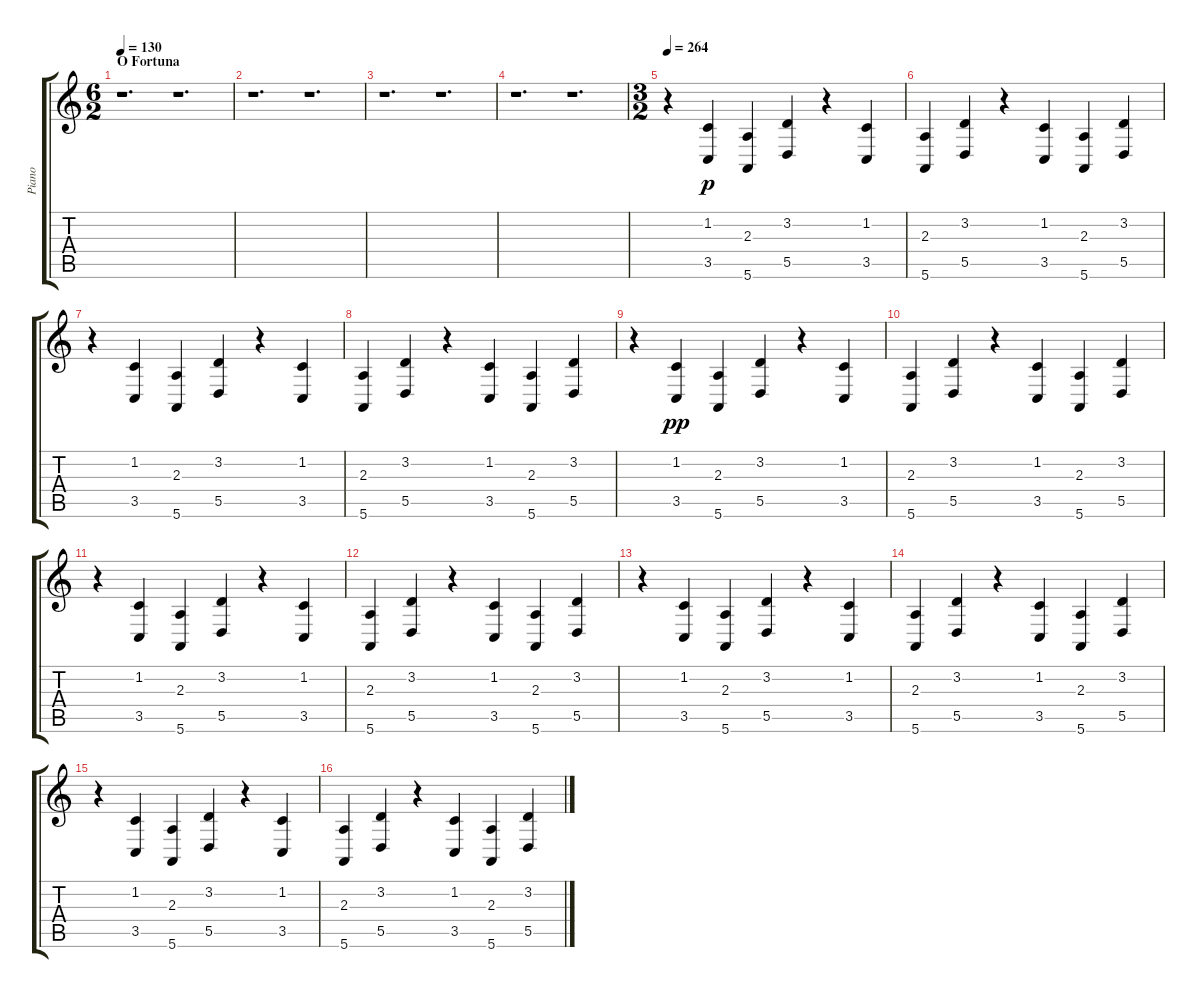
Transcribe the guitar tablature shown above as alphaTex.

\track ("Piano" "Piano") {instrument acousticgrandpiano}
\staff {score tabs}
\tuning (E4 B3 G3 D3 A2 E2) {hide}
\ts (6 2)
\section ("" "O Fortuna")
\tempo 130
\clef g2
\ks c
r.1{d dy p instrument acousticgrandpiano} r.1{d} |
r.1{d} r.1{d} |
r.1{d} r.1{d} |
r.1{d} r.1{d} |
\ts (3 2)
\tempo 264
r.4{instrument acousticgrandpiano} (1.2 3.5).4 (2.3 5.6).4 (3.2 5.5).4 r.4 (1.2 3.5).4 |
(2.3 5.6).4 (3.2 5.5).4 r.4 (1.2 3.5).4 (2.3 5.6).4 (3.2 5.5).4 |
r.4 (1.2 3.5).4 (2.3 5.6).4 (3.2 5.5).4 r.4 (1.2 3.5).4 |
(2.3 5.6).4 (3.2 5.5).4 r.4 (1.2 3.5).4 (2.3 5.6).4 (3.2 5.5).4 |
r.4 (1.2 3.5).4{dy pp} (2.3 5.6).4 (3.2 5.5).4 r.4 (1.2 3.5).4 |
(2.3 5.6).4 (3.2 5.5).4 r.4 (1.2 3.5).4 (2.3 5.6).4 (3.2 5.5).4 |
r.4 (1.2 3.5).4 (2.3 5.6).4 (3.2 5.5).4 r.4 (1.2 3.5).4 |
(2.3 5.6).4 (3.2 5.5).4 r.4 (1.2 3.5).4 (2.3 5.6).4 (3.2 5.5).4 |
r.4 (1.2 3.5).4 (2.3 5.6).4 (3.2 5.5).4 r.4 (1.2 3.5).4 |
(2.3 5.6).4 (3.2 5.5).4 r.4 (1.2 3.5).4 (2.3 5.6).4 (3.2 5.5).4 |
r.4 (1.2 3.5).4 (2.3 5.6).4 (3.2 5.5).4 r.4 (1.2 3.5).4 |
(2.3 5.6).4 (3.2 5.5).4 r.4 (1.2 3.5).4 (2.3 5.6).4 (3.2 5.5).4
